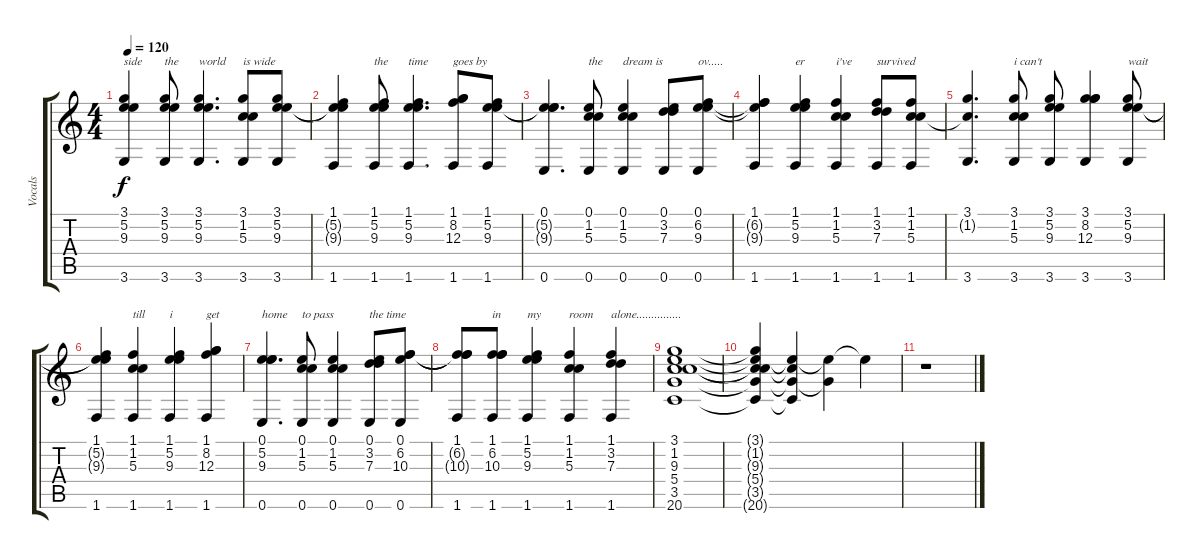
\track ("Vocals" "Vocals") {instrument electricguitarjazz}
\staff {score tabs}
\tuning (E4 B3 G3 D3 A2 E2) {hide}
\ts (4 4)
\tempo 120
\clef g2
\ks c
(3.1 5.2 9.3 3.6).4{txt "side" dy f} (3.1 5.2 9.3 3.6).8{txt "the"} (3.1 5.2 9.3 3.6).4{d txt "world"} (3.1 1.2 5.3 3.6).8{txt "is wide"} (3.1 5.2 9.3 3.6).8 |
(1.1 5.2{t} 9.3{t} 1.6).4 (1.1 5.2 9.3 1.6).8{txt "the"} (1.1 5.2 9.3 1.6).4{d txt "time"} (1.1 8.2 12.3 1.6).8{txt "goes by"} (1.1 5.2 9.3 1.6).8 |
(0.1 5.2{t} 9.3{t} 0.6).4{d} (0.1 1.2 5.3 0.6).8{txt "the"} (0.1 1.2 5.3 0.6).4{txt "dream is"} (0.1 3.2 7.3 0.6).8 (0.1 6.2 9.3 0.6).8{txt "ov....."} |
(1.1 6.2{t} 9.3{t} 1.6).4 (1.1 5.2 9.3 1.6).4{txt "er"} (1.1 1.2 5.3 1.6).4{txt "i've"} (1.1 3.2 7.3 1.6).8{txt "survived"} (1.1 1.2 5.3 1.6).8 |
(3.1 1.2{t} 3.6).4{d} (3.1 1.2 5.3 3.6).8{txt "i can't"} (3.1 5.2 9.3 3.6).8 (3.1 8.2 12.3 3.6).4 (3.1 5.2 9.3 3.6).8{txt "wait"} |
(1.1 5.2{t} 9.3{t} 1.6).4 (1.1 1.2 5.3 1.6).4{txt "till"} (1.1 5.2 9.3 1.6).4{txt "i"} (1.1 8.2 12.3 1.6).4{txt "get"} |
(0.1 5.2 9.3 0.6).4{d txt "home"} (0.1 1.2 5.3 0.6).8{txt "to pass"} (0.1 1.2 5.3 0.6).4 (0.1 3.2 7.3 0.6).8{txt "the time"} (0.1 6.2 10.3 0.6).8 |
(1.1 6.2{t} 10.3{t} 1.6).8 (1.1 6.2 10.3 1.6).8{txt "in"} (1.1 5.2 9.3 1.6).4{txt "my"} (1.1 1.2 5.3 1.6).4{txt "room"} (1.1 3.2 7.3 1.6).4{txt "alone..............."} |
(3.1 1.2 9.3 5.4 3.5 20.6).1 |
(3.1{t} 1.2{t} 9.3{t} 5.4{t} 3.5{t} 20.6{t}).4 (1.2{t} 9.3{t} 5.4{t} 3.5{t}).4 (9.3{t} 5.4{t}).4 9.3{t}.4 |
r.1
